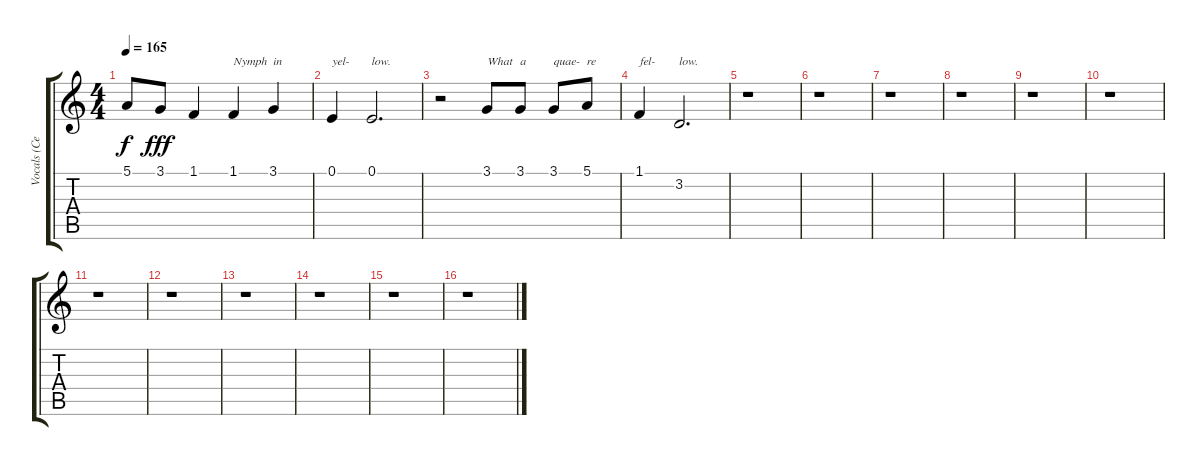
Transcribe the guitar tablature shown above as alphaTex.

\track ("Vocals (Center)" "Vocals (Ce") {instrument lead6voice}
\staff {score tabs}
\tuning (E4 B3 G3 D3 A2 E2) {hide}
\ts (4 4)
\tempo 165
\clef g2
\ks c
5.1{t}.8{dy f} 3.1.8{dy fff} 1.1.4 1.1.4{txt "Nymph"} 3.1.4{txt "in"} |
0.1.4{txt "yel-"} 0.1.2{d txt "low."} |
r.2 3.1.8{txt "What"} 3.1.8{txt "a"} 3.1.8{txt "quae-"} 5.1.8{txt "re"} |
1.1.4{txt "fel-"} 3.2.2{d txt "low."} |
r.1 |
r.1 |
r.1 |
r.1 |
r.1 |
r.1 |
r.1 |
r.1 |
r.1 |
r.1 |
r.1 |
r.1
